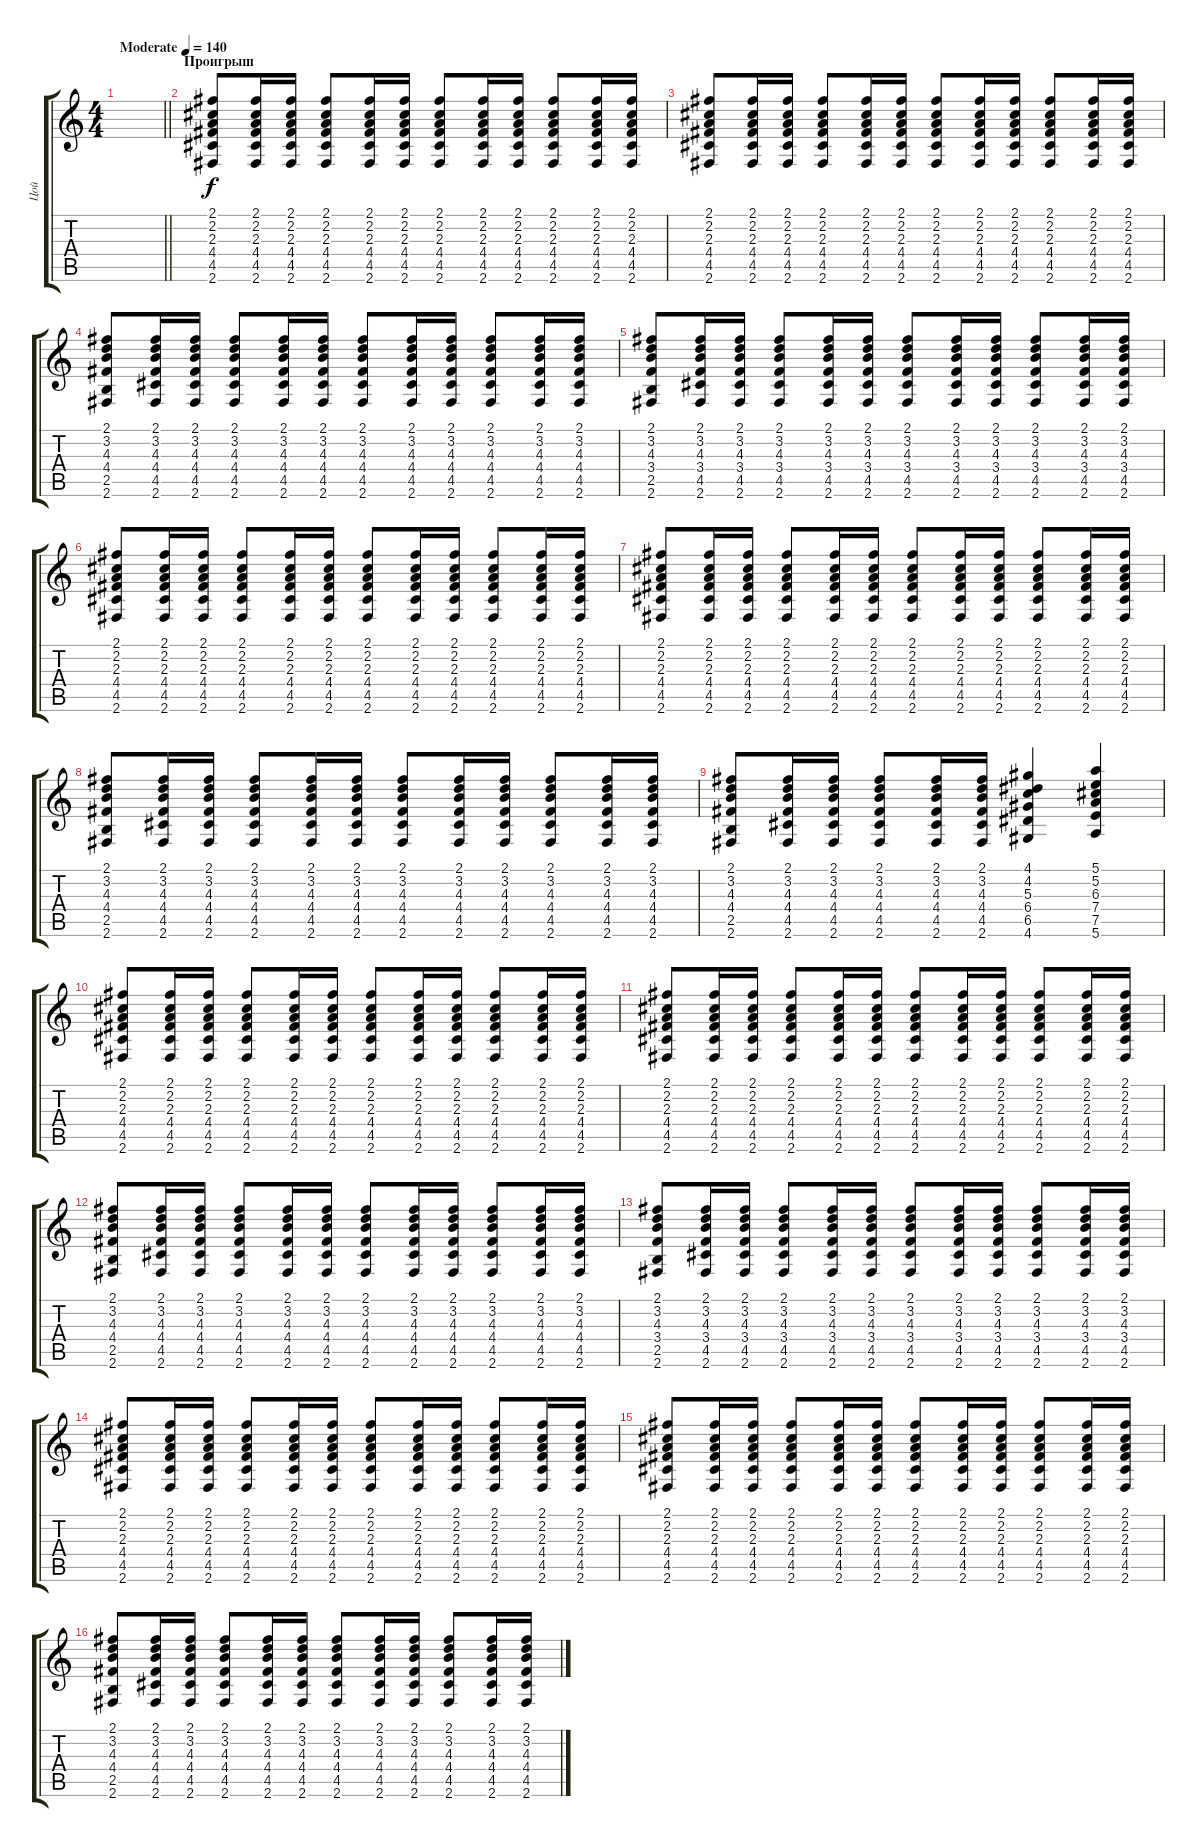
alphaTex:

\track ("Цой" "Цой") {instrument acousticguitarsteel}
\staff {score tabs}
\tuning (E4 B3 G3 D3 A2 E2) {hide}
\ts (4 4)
\tempo (140 "Moderate")
\clef g2
\barLineRight lightlight
\ks c
|
\section ("" "Проигрыш")
(2.1 2.2 2.3 4.4 4.5 2.6).8 (2.1 2.2 2.3 4.4 4.5 2.6).16 (2.1 2.2 2.3 4.4 4.5 2.6).16 (2.1 2.2 2.3 4.4 4.5 2.6).8 (2.1 2.2 2.3 4.4 4.5 2.6).16 (2.1 2.2 2.3 4.4 4.5 2.6).16 (2.1 2.2 2.3 4.4 4.5 2.6).8 (2.1 2.2 2.3 4.4 4.5 2.6).16 (2.1 2.2 2.3 4.4 4.5 2.6).16 (2.1 2.2 2.3 4.4 4.5 2.6).8 (2.1 2.2 2.3 4.4 4.5 2.6).16 (2.1 2.2 2.3 4.4 4.5 2.6).16 |
(2.1 2.2 2.3 4.4 4.5 2.6).8 (2.1 2.2 2.3 4.4 4.5 2.6).16 (2.1 2.2 2.3 4.4 4.5 2.6).16 (2.1 2.2 2.3 4.4 4.5 2.6).8 (2.1 2.2 2.3 4.4 4.5 2.6).16 (2.1 2.2 2.3 4.4 4.5 2.6).16 (2.1 2.2 2.3 4.4 4.5 2.6).8 (2.1 2.2 2.3 4.4 4.5 2.6).16 (2.1 2.2 2.3 4.4 4.5 2.6).16 (2.1 2.2 2.3 4.4 4.5 2.6).8 (2.1 2.2 2.3 4.4 4.5 2.6).16 (2.1 2.2 2.3 4.4 4.5 2.6).16 |
(2.1 3.2 4.3 4.4 2.5 2.6).8 (2.1 3.2 4.3 4.4 4.5 2.6).16 (2.1 3.2 4.3 4.4 4.5 2.6).16 (2.1 3.2 4.3 4.4 4.5 2.6).8 (2.1 3.2 4.3 4.4 4.5 2.6).16 (2.1 3.2 4.3 4.4 4.5 2.6).16 (2.1 3.2 4.3 4.4 4.5 2.6).8 (2.1 3.2 4.3 4.4 4.5 2.6).16 (2.1 3.2 4.3 4.4 4.5 2.6).16 (2.1 3.2 4.3 4.4 4.5 2.6).8 (2.1 3.2 4.3 4.4 4.5 2.6).16 (2.1 3.2 4.3 4.4 4.5 2.6).16 |
(2.1 3.2 4.3 3.4 2.5 2.6).8 (2.1 3.2 4.3 3.4 4.5 2.6).16 (2.1 3.2 4.3 3.4 4.5 2.6).16 (2.1 3.2 4.3 3.4 4.5 2.6).8 (2.1 3.2 4.3 3.4 4.5 2.6).16 (2.1 3.2 4.3 3.4 4.5 2.6).16 (2.1 3.2 4.3 3.4 4.5 2.6).8 (2.1 3.2 4.3 3.4 4.5 2.6).16 (2.1 3.2 4.3 3.4 4.5 2.6).16 (2.1 3.2 4.3 3.4 4.5 2.6).8 (2.1 3.2 4.3 3.4 4.5 2.6).16 (2.1 3.2 4.3 3.4 4.5 2.6).16 |
(2.1 2.2 2.3 4.4 4.5 2.6).8 (2.1 2.2 2.3 4.4 4.5 2.6).16 (2.1 2.2 2.3 4.4 4.5 2.6).16 (2.1 2.2 2.3 4.4 4.5 2.6).8 (2.1 2.2 2.3 4.4 4.5 2.6).16 (2.1 2.2 2.3 4.4 4.5 2.6).16 (2.1 2.2 2.3 4.4 4.5 2.6).8 (2.1 2.2 2.3 4.4 4.5 2.6).16 (2.1 2.2 2.3 4.4 4.5 2.6).16 (2.1 2.2 2.3 4.4 4.5 2.6).8 (2.1 2.2 2.3 4.4 4.5 2.6).16 (2.1 2.2 2.3 4.4 4.5 2.6).16 |
(2.1 2.2 2.3 4.4 4.5 2.6).8 (2.1 2.2 2.3 4.4 4.5 2.6).16 (2.1 2.2 2.3 4.4 4.5 2.6).16 (2.1 2.2 2.3 4.4 4.5 2.6).8 (2.1 2.2 2.3 4.4 4.5 2.6).16 (2.1 2.2 2.3 4.4 4.5 2.6).16 (2.1 2.2 2.3 4.4 4.5 2.6).8 (2.1 2.2 2.3 4.4 4.5 2.6).16 (2.1 2.2 2.3 4.4 4.5 2.6).16 (2.1 2.2 2.3 4.4 4.5 2.6).8 (2.1 2.2 2.3 4.4 4.5 2.6).16 (2.1 2.2 2.3 4.4 4.5 2.6).16 |
(2.1 3.2 4.3 4.4 2.5 2.6).8 (2.1 3.2 4.3 4.4 4.5 2.6).16 (2.1 3.2 4.3 4.4 4.5 2.6).16 (2.1 3.2 4.3 4.4 4.5 2.6).8 (2.1 3.2 4.3 4.4 4.5 2.6).16 (2.1 3.2 4.3 4.4 4.5 2.6).16 (2.1 3.2 4.3 4.4 4.5 2.6).8 (2.1 3.2 4.3 4.4 4.5 2.6).16 (2.1 3.2 4.3 4.4 4.5 2.6).16 (2.1 3.2 4.3 4.4 4.5 2.6).8 (2.1 3.2 4.3 4.4 4.5 2.6).16 (2.1 3.2 4.3 4.4 4.5 2.6).16 |
(2.1 3.2 4.3 4.4 2.5 2.6).8 (2.1 3.2 4.3 4.4 4.5 2.6).16 (2.1 3.2 4.3 4.4 4.5 2.6).16 (2.1 3.2 4.3 4.4 4.5 2.6).8 (2.1 3.2 4.3 4.4 4.5 2.6).16 (2.1 3.2 4.3 4.4 4.5 2.6).16 (4.1 4.2 5.3 6.4 6.5 4.6).4 (5.1 5.2 6.3 7.4 7.5 5.6).4 |
(2.1 2.2 2.3 4.4 4.5 2.6).8 (2.1 2.2 2.3 4.4 4.5 2.6).16 (2.1 2.2 2.3 4.4 4.5 2.6).16 (2.1 2.2 2.3 4.4 4.5 2.6).8 (2.1 2.2 2.3 4.4 4.5 2.6).16 (2.1 2.2 2.3 4.4 4.5 2.6).16 (2.1 2.2 2.3 4.4 4.5 2.6).8 (2.1 2.2 2.3 4.4 4.5 2.6).16 (2.1 2.2 2.3 4.4 4.5 2.6).16 (2.1 2.2 2.3 4.4 4.5 2.6).8 (2.1 2.2 2.3 4.4 4.5 2.6).16 (2.1 2.2 2.3 4.4 4.5 2.6).16 |
(2.1 2.2 2.3 4.4 4.5 2.6).8 (2.1 2.2 2.3 4.4 4.5 2.6).16 (2.1 2.2 2.3 4.4 4.5 2.6).16 (2.1 2.2 2.3 4.4 4.5 2.6).8 (2.1 2.2 2.3 4.4 4.5 2.6).16 (2.1 2.2 2.3 4.4 4.5 2.6).16 (2.1 2.2 2.3 4.4 4.5 2.6).8 (2.1 2.2 2.3 4.4 4.5 2.6).16 (2.1 2.2 2.3 4.4 4.5 2.6).16 (2.1 2.2 2.3 4.4 4.5 2.6).8 (2.1 2.2 2.3 4.4 4.5 2.6).16 (2.1 2.2 2.3 4.4 4.5 2.6).16 |
(2.1 3.2 4.3 4.4 2.5 2.6).8 (2.1 3.2 4.3 4.4 4.5 2.6).16 (2.1 3.2 4.3 4.4 4.5 2.6).16 (2.1 3.2 4.3 4.4 4.5 2.6).8 (2.1 3.2 4.3 4.4 4.5 2.6).16 (2.1 3.2 4.3 4.4 4.5 2.6).16 (2.1 3.2 4.3 4.4 4.5 2.6).8 (2.1 3.2 4.3 4.4 4.5 2.6).16 (2.1 3.2 4.3 4.4 4.5 2.6).16 (2.1 3.2 4.3 4.4 4.5 2.6).8 (2.1 3.2 4.3 4.4 4.5 2.6).16 (2.1 3.2 4.3 4.4 4.5 2.6).16 |
(2.1 3.2 4.3 3.4 2.5 2.6).8 (2.1 3.2 4.3 3.4 4.5 2.6).16 (2.1 3.2 4.3 3.4 4.5 2.6).16 (2.1 3.2 4.3 3.4 4.5 2.6).8 (2.1 3.2 4.3 3.4 4.5 2.6).16 (2.1 3.2 4.3 3.4 4.5 2.6).16 (2.1 3.2 4.3 3.4 4.5 2.6).8 (2.1 3.2 4.3 3.4 4.5 2.6).16 (2.1 3.2 4.3 3.4 4.5 2.6).16 (2.1 3.2 4.3 3.4 4.5 2.6).8 (2.1 3.2 4.3 3.4 4.5 2.6).16 (2.1 3.2 4.3 3.4 4.5 2.6).16 |
(2.1 2.2 2.3 4.4 4.5 2.6).8 (2.1 2.2 2.3 4.4 4.5 2.6).16 (2.1 2.2 2.3 4.4 4.5 2.6).16 (2.1 2.2 2.3 4.4 4.5 2.6).8 (2.1 2.2 2.3 4.4 4.5 2.6).16 (2.1 2.2 2.3 4.4 4.5 2.6).16 (2.1 2.2 2.3 4.4 4.5 2.6).8 (2.1 2.2 2.3 4.4 4.5 2.6).16 (2.1 2.2 2.3 4.4 4.5 2.6).16 (2.1 2.2 2.3 4.4 4.5 2.6).8 (2.1 2.2 2.3 4.4 4.5 2.6).16 (2.1 2.2 2.3 4.4 4.5 2.6).16 |
(2.1 2.2 2.3 4.4 4.5 2.6).8 (2.1 2.2 2.3 4.4 4.5 2.6).16 (2.1 2.2 2.3 4.4 4.5 2.6).16 (2.1 2.2 2.3 4.4 4.5 2.6).8 (2.1 2.2 2.3 4.4 4.5 2.6).16 (2.1 2.2 2.3 4.4 4.5 2.6).16 (2.1 2.2 2.3 4.4 4.5 2.6).8 (2.1 2.2 2.3 4.4 4.5 2.6).16 (2.1 2.2 2.3 4.4 4.5 2.6).16 (2.1 2.2 2.3 4.4 4.5 2.6).8 (2.1 2.2 2.3 4.4 4.5 2.6).16 (2.1 2.2 2.3 4.4 4.5 2.6).16 |
(2.1 3.2 4.3 4.4 2.5 2.6).8 (2.1 3.2 4.3 4.4 4.5 2.6).16 (2.1 3.2 4.3 4.4 4.5 2.6).16 (2.1 3.2 4.3 4.4 4.5 2.6).8 (2.1 3.2 4.3 4.4 4.5 2.6).16 (2.1 3.2 4.3 4.4 4.5 2.6).16 (2.1 3.2 4.3 4.4 4.5 2.6).8 (2.1 3.2 4.3 4.4 4.5 2.6).16 (2.1 3.2 4.3 4.4 4.5 2.6).16 (2.1 3.2 4.3 4.4 4.5 2.6).8 (2.1 3.2 4.3 4.4 4.5 2.6).16 (2.1 3.2 4.3 4.4 4.5 2.6).16
